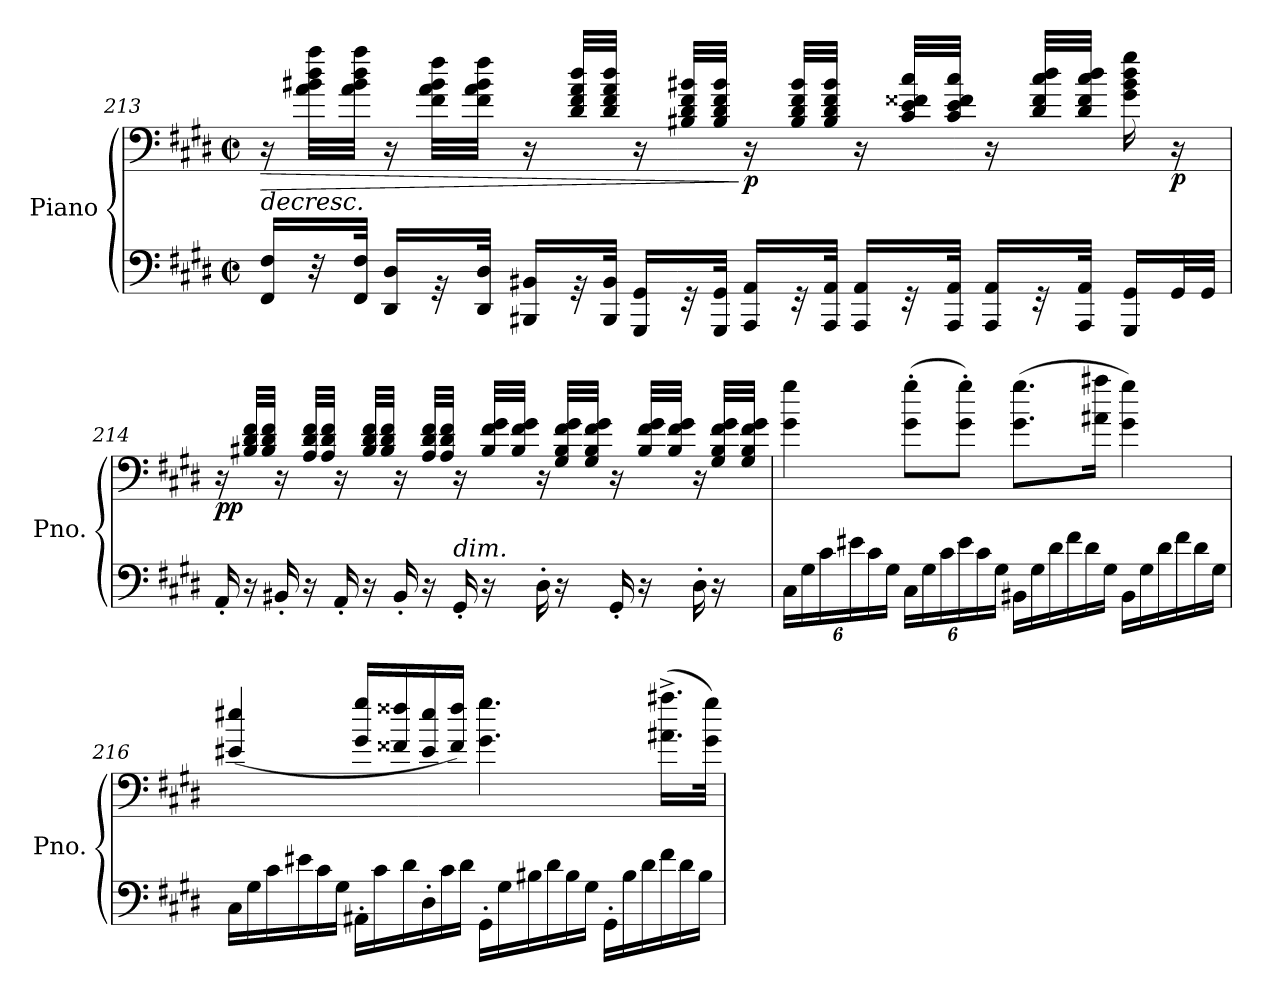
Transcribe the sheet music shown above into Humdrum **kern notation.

**kern	**kern	**dynam
*part1	*part1	*part1
*staff2	*staff1	*staff1/2
*I"Piano	*	*
*I'Pno.	*	*
*clefF4	*clefF4	*
*k[f#c#g#d#]	*k[f#c#g#d#]	*
*M2/2	*M2/2	*
*met(c|)	*met(c|)	*
=213	=213	=213
!	!LO:TX:b:i:t=decresc.	!
!	!	!LO:HP:b
16FF#/ 16F#/LL	16r	>
32r	32a\ 32b#X\ 32dd#\ 32aa\LLL	.
32FF#/ 32F#/JJk	32a\ 32b#\ 32dd#\ 32aa\JJJ	.
16DD#/ 16D#/LL	16r	.
32r	32f#\ 32a\ 32b#\ 32ff#\LLL	.
32DD#/ 32D#/JJk	32f#\ 32a\ 32b#\ 32ff#\JJJ	.
16BBB#X/ 16BB#X/LL	16r	.
32r	32d#/ 32f#/ 32a/ 32dd#/LLL	.
32BBB#/ 32BB#/JJk	32d#/ 32f#/ 32a/ 32dd#/JJJ	.
16GGG#/ 16GG#/LL	16r	.
32r	32B#X/ 32d#/ 32f#/ 32b#X/LLL	.
32GGG#/ 32GG#/JJk	32B#/ 32d#/ 32f#/ 32b#/JJJ	.
!	!	!LO:DY:n=1:b
16AAA/ 16AA/LL	16r	] p
32r	32B#/ 32d#/ 32f#/ 32b#/LLL	.
32AAA/ 32AA/JJk	32B#/ 32d#/ 32f#/ 32b#/JJJ	.
16AAA/ 16AA/LL	16r	.
32r	32c#/ 32e/ 32f##X/ 32cc#/LLL	.
32AAA/ 32AA/JJk	32c#/ 32e/ 32f##/ 32cc#/JJJ	.
16AAA/ 16AA/LL	16r	.
32r	32d#/ 32f##/ 32cc#/ 32dd#/LLL	.
32AAA/ 32AA/JJk	32d#/ 32f##/ 32cc#/ 32dd#/JJJ	.
!	!	!LO:DY:n=2:b
!	!	!LO:DY:n=3:b
16GGG#/ 16GG#/LL	16g#\ 16b#\ 16dd#\ 16gg#\	fp f
!	!	!LO:DY:n=4:b
32GG#/L	16r	p
32GG#/JJJ	.	.
!!LO:LB:g=z
=214	=214	=214
!	!	!LO:DY:b
16AA'/	16r	pp
16r	32B#X/ 32d#/ 32f#/LLL	.
.	32B#/ 32d#/ 32f#/JJJ	.
16BB#X'/	16r	.
16r	32A/ 32d#/ 32f#/LLL	.
.	32A/ 32d#/ 32f#/JJJ	.
16AA'/	16r	.
16r	32B#/ 32d#/ 32f#/LLL	.
.	32B#/ 32d#/ 32f#/JJJ	.
16BB#'/	16r	.
16r	32A/ 32d#/ 32f#/LLL	.
.	32A/ 32d#/ 32f#/JJJ	.
!LO:TX:a:i:t=dim.	!	!
16GG#'/	16r	.
16r	32B#/ 32f#/ 32g#/LLL	.
.	32B#/ 32f#/ 32g#/JJJ	.
*	*MM55	*
16D#'\	16r	.
16r	32G#/ 32B#/ 32f#/ 32g#/LLL	.
.	32G#/ 32B#/ 32f#/ 32g#/JJJ	.
*	*MM40	*
16GG#'/	16r	.
16r	32B#/ 32f#/ 32g#/LLL	.
.	32B#/ 32f#/ 32g#/JJJ	.
*	*MM35	*
16D#'\	16r	.
16r	32G#/ 32B#/ 32f#/ 32g#/LLL	.
.	32G#/ 32B#/ 32f#/ 32g#/JJJ	.
=215	=215	=215
*Xbrackettup	*	*
24C#\LL	4g#\ 4gg#\	.
24G#\	.	.
24c#\	.	.
24e#X\	.	.
24c#\	.	.
24G#\JJ	.	.
24C#\LL	(8g#\' 8gg#\'L	.
24G#\	.	.
24c#\	.	.
24e#\	8g#\' 8gg#\'J)	.
24c#\	.	.
24G#\JJ	.	.
*Xtuplet	*	*
24BB#X\LL	(8.g#\ 8.gg#\L	.
24G#\	.	.
24d#\	.	.
24f#\	.	.
24d#\	.	.
.	16a#X\ 16aa#X\Jk	.
24G#\JJ	.	.
24BB#\LL	4g#\ 4gg#\)	.
24G#\	.	.
24d#\	.	.
24f#\	.	.
24d#\	.	.
24G#\JJ	.	.
!!LO:LB:g=z
=216	=216	=216
24C#\LL	(4e#X/ 4ee#X/	.
24G#\	.	.
24c#\	.	.
24e#X\	.	.
24c#\	.	.
24G#\JJ	.	.
24AA#X'\LL	16g#/ 16gg#/LL	.
24c#\	.	.
.	16f##X/ 16ff##X/	.
24d#\	.	.
24D#'\	16e#/ 16ee#/	.
24c#\	.	.
.	16f##/ 16ff##/JJ)	.
24d#\JJ	.	.
24GG#'\LL	4.g#\ 4.gg#\	.
24G#\	.	.
24B#X\	.	.
24d#\	.	.
24B#\	.	.
24G#\JJ	.	.
24GG#'\LL	.	.
24B#\	.	.
24d#\	.	.
24f#\	(16.a#X\^ 16.aa#X\^LL	.
24d#\	.	.
24B#\JJ	.	.
.	32g#\ 32gg#\JJk)	.
=	=	=
*-	*-	*-
